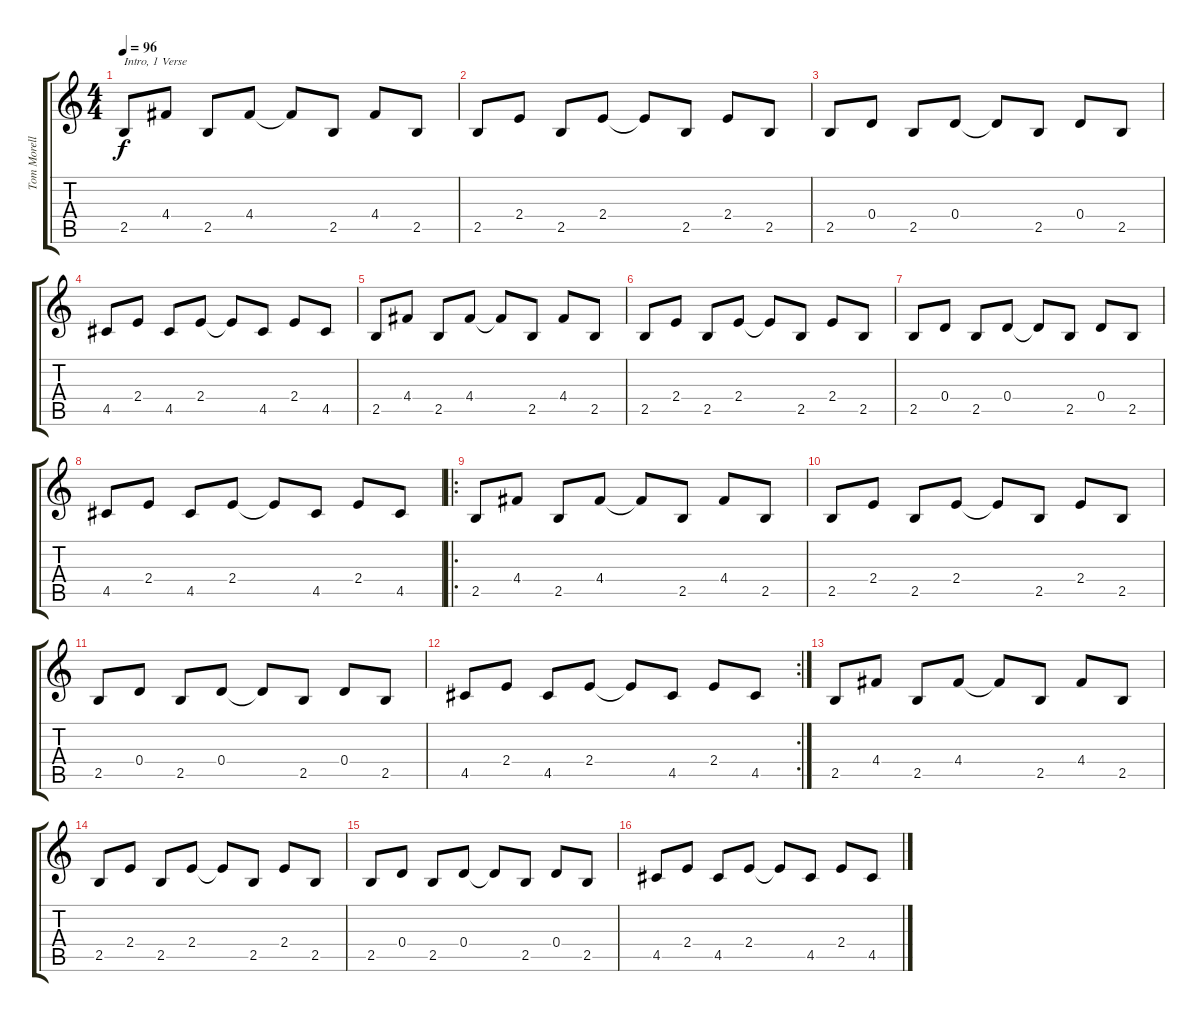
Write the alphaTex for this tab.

\track ("Tom Morello" "Tom Morell") {instrument electricguitarjazz}
\staff {score tabs}
\tuning (E4 B3 G3 D3 A2 B2) {hide}
\ts (4 4)
\tempo 96
\clef g2
\ks c
2.5.8{txt "Intro, 1 Verse" dy f instrument electricguitarjazz} 4.4.8 2.5.8 4.4.8 4.4{t}.8 2.5.8 4.4.8 2.5.8 |
2.5.8 2.4.8 2.5.8 2.4.8 2.4{t}.8 2.5.8 2.4.8 2.5.8 |
2.5.8 0.4.8 2.5.8 0.4.8 0.4{t}.8 2.5.8 0.4.8 2.5.8 |
4.5.8 2.4.8 4.5.8 2.4.8 2.4{t}.8 4.5.8 2.4.8 4.5.8 |
2.5.8 4.4.8 2.5.8 4.4.8 4.4{t}.8 2.5.8 4.4.8 2.5.8 |
2.5.8 2.4.8 2.5.8 2.4.8 2.4{t}.8 2.5.8 2.4.8 2.5.8 |
2.5.8 0.4.8 2.5.8 0.4.8 0.4{t}.8 2.5.8 0.4.8 2.5.8 |
4.5.8 2.4.8 4.5.8 2.4.8 2.4{t}.8 4.5.8 2.4.8 4.5.8 |
\ro
2.5.8 4.4.8 2.5.8 4.4.8 4.4{t}.8 2.5.8 4.4.8 2.5.8 |
2.5.8 2.4.8 2.5.8 2.4.8 2.4{t}.8 2.5.8 2.4.8 2.5.8 |
2.5.8 0.4.8 2.5.8 0.4.8 0.4{t}.8 2.5.8 0.4.8 2.5.8 |
\rc 2
4.5.8 2.4.8 4.5.8 2.4.8 2.4{t}.8 4.5.8 2.4.8 4.5.8 |
2.5.8 4.4.8 2.5.8 4.4.8 4.4{t}.8 2.5.8 4.4.8 2.5.8 |
2.5.8 2.4.8 2.5.8 2.4.8 2.4{t}.8 2.5.8 2.4.8 2.5.8 |
2.5.8 0.4.8 2.5.8 0.4.8 0.4{t}.8 2.5.8 0.4.8 2.5.8 |
4.5.8 2.4.8 4.5.8 2.4.8 2.4{t}.8 4.5.8 2.4.8 4.5.8
